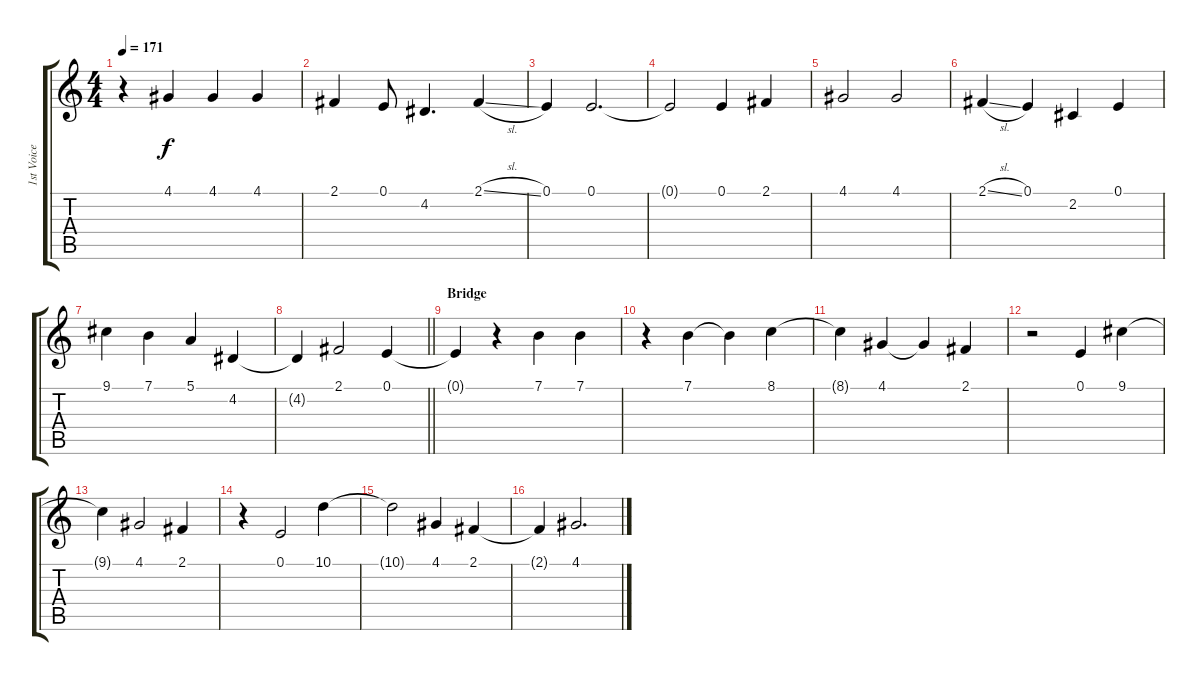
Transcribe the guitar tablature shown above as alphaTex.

\track ("1st Voice" "1st Voice") {instrument tenorsax}
\staff {score tabs}
\tuning (E4 B3 G3 D3 A2 E2) {hide}
\ts (4 4)
\tempo 171
\clef g2
\ks c
r.4{dy f} 4.1.4 4.1.4 4.1.4 |
2.1.4 0.1.8 4.2.4{d} 2.1{sl}.4 |
0.1.4 0.1.2{d} |
0.1{t}.2 0.1.4 2.1.4 |
4.1.2 4.1.2 |
2.1{sl}.4 0.1.4 2.2.4 0.1.4 |
9.1.4 7.1.4 5.1.4 4.2.4 |
\barLineRight lightlight
4.2{t}.4 2.1.2 0.1.4 |
\section ("" "Bridge")
0.1{t}.4 r.4 7.1.4 7.1.4 |
r.4 7.1.4 7.1{t}.4 8.1.4 |
8.1{t}.4 4.1.4 4.1{t}.4 2.1.4 |
r.2 0.1.4 9.1.4 |
9.1{t}.4 4.1.2 2.1.4 |
r.4 0.1.2 10.1.4 |
10.1{t}.2 4.1.4 2.1.4 |
2.1{t}.4 4.1.2{d}
